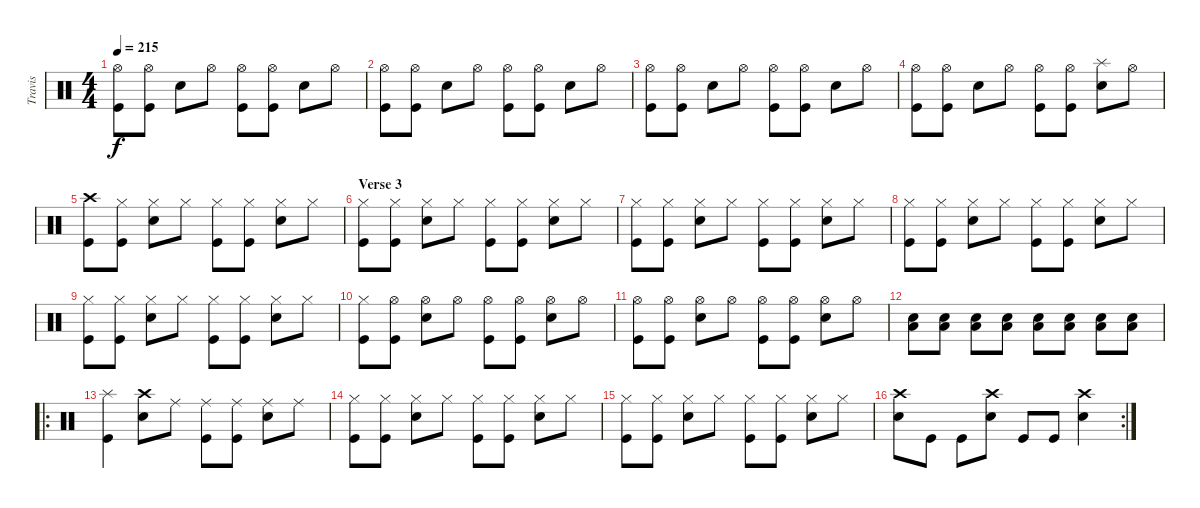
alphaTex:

\track ("Travis" "Travis") {instrument percussion}
\staff {score}
\articulation defaults
\ts (4 4)
\tempo 215
\clef neutral
\ks c
("Hi-Hat (open)" "Kick (hit)").8{dy f} ("Hi-Hat (open)" "Kick (hit)").8 "Snare (hit) 2".8 "Hi-Hat (open)".8 ("Hi-Hat (open)" "Kick (hit)").8 ("Hi-Hat (open)" "Kick (hit)").8 "Snare (hit) 2".8 "Hi-Hat (open)".8 |
("Hi-Hat (open)" "Kick (hit)").8 ("Hi-Hat (open)" "Kick (hit)").8 "Snare (hit) 2".8 "Hi-Hat (open)".8 ("Hi-Hat (open)" "Kick (hit)").8 ("Hi-Hat (open)" "Kick (hit)").8 "Snare (hit) 2".8 "Hi-Hat (open)".8 |
("Hi-Hat (open)" "Kick (hit)").8 ("Hi-Hat (open)" "Kick (hit)").8 "Snare (hit) 2".8 "Hi-Hat (open)".8 ("Hi-Hat (open)" "Kick (hit)").8 ("Hi-Hat (open)" "Kick (hit)").8 "Snare (hit) 2".8 "Hi-Hat (open)".8 |
("Hi-Hat (open)" "Kick (hit)").8 ("Hi-Hat (open)" "Kick (hit)").8 "Snare (hit) 2".8 "Hi-Hat (open)".8 ("Hi-Hat (open)" "Kick (hit)").8 ("Hi-Hat (open)" "Kick (hit)").8 ("Splash (hit)" "Snare (hit) 2").8 "Hi-Hat (open)".8 |
("Crash high (hit)" "Kick (hit)").8 ("Hi-Hat (closed)" "Kick (hit)").8 ("Hi-Hat (closed)" "Snare (hit) 2").8 "Hi-Hat (closed)".8 ("Hi-Hat (closed)" "Kick (hit)").8 ("Hi-Hat (closed)" "Kick (hit)").8 ("Hi-Hat (closed)" "Snare (hit) 2").8 "Hi-Hat (closed)".8 |
\section ("" "Verse 3")
("Hi-Hat (closed)" "Kick (hit)").8 ("Hi-Hat (closed)" "Kick (hit)").8 ("Hi-Hat (closed)" "Snare (hit) 2").8 "Hi-Hat (closed)".8 ("Hi-Hat (closed)" "Kick (hit)").8 ("Hi-Hat (closed)" "Kick (hit)").8 ("Hi-Hat (closed)" "Snare (hit) 2").8 "Hi-Hat (closed)".8 |
("Hi-Hat (closed)" "Kick (hit)").8 ("Hi-Hat (closed)" "Kick (hit)").8 ("Hi-Hat (closed)" "Snare (hit) 2").8 "Hi-Hat (closed)".8 ("Hi-Hat (closed)" "Kick (hit)").8 ("Hi-Hat (closed)" "Kick (hit)").8 ("Hi-Hat (closed)" "Snare (hit) 2").8 "Hi-Hat (closed)".8 |
("Hi-Hat (closed)" "Kick (hit)").8 ("Hi-Hat (closed)" "Kick (hit)").8 ("Hi-Hat (closed)" "Snare (hit) 2").8 "Hi-Hat (closed)".8 ("Hi-Hat (closed)" "Kick (hit)").8 ("Hi-Hat (closed)" "Kick (hit)").8 ("Hi-Hat (closed)" "Snare (hit) 2").8 "Hi-Hat (closed)".8 |
("Hi-Hat (closed)" "Kick (hit)").8 ("Hi-Hat (closed)" "Kick (hit)").8 ("Hi-Hat (closed)" "Snare (hit) 2").8 "Hi-Hat (closed)".8 ("Hi-Hat (closed)" "Kick (hit)").8 ("Hi-Hat (closed)" "Kick (hit)").8 ("Hi-Hat (closed)" "Snare (hit) 2").8 "Hi-Hat (closed)".8 |
("Hi-Hat (closed)" "Kick (hit)").8 ("Hi-Hat (open)" "Kick (hit)").8 ("Hi-Hat (open)" "Snare (hit) 2").8 "Hi-Hat (open)".8 ("Hi-Hat (open)" "Kick (hit)").8 ("Hi-Hat (open)" "Kick (hit)").8 ("Hi-Hat (open)" "Snare (hit) 2").8 "Hi-Hat (open)".8 |
("Hi-Hat (open)" "Kick (hit)").8 ("Hi-Hat (open)" "Kick (hit)").8 ("Hi-Hat (open)" "Snare (hit) 2").8 "Hi-Hat (open)".8 ("Hi-Hat (open)" "Kick (hit)").8 ("Hi-Hat (open)" "Kick (hit)").8 ("Hi-Hat (open)" "Snare (hit) 2").8 "Hi-Hat (open)".8 |
("Low Tom (hit)" "Snare (hit) 2").8 ("Low Tom (hit)" "Snare (hit) 2").8 ("Low Tom (hit)" "Snare (hit) 2").8 ("Low Tom (hit)" "Snare (hit) 2").8 ("Low Tom (hit)" "Snare (hit) 2").8 ("Low Tom (hit)" "Snare (hit) 2").8 ("Low Tom (hit)" "Snare (hit) 2").8 ("Low Tom (hit)" "Snare (hit) 2").8 |
\ro
("Splash (hit)" "Kick (hit)").4 ("Crash high (hit)" "Snare (hit) 2").8 "Ride (middle)".8 ("Ride (middle)" "Kick (hit)").8 ("Ride (middle)" "Kick (hit)").8 ("Ride (middle)" "Snare (hit) 2").8 "Ride (middle)".8 |
("Hi-Hat (closed)" "Kick (hit)").8 ("Hi-Hat (closed)" "Kick (hit)").8 ("Hi-Hat (closed)" "Snare (hit) 2").8 "Hi-Hat (closed)".8 ("Hi-Hat (closed)" "Kick (hit)").8 ("Hi-Hat (closed)" "Kick (hit)").8 ("Hi-Hat (closed)" "Snare (hit) 2").8 "Hi-Hat (closed)".8 |
("Hi-Hat (closed)" "Kick (hit)").8 ("Hi-Hat (closed)" "Kick (hit)").8 ("Hi-Hat (closed)" "Snare (hit) 2").8 "Hi-Hat (closed)".8 ("Hi-Hat (closed)" "Kick (hit)").8 ("Hi-Hat (closed)" "Kick (hit)").8 ("Hi-Hat (closed)" "Snare (hit) 2").8 "Hi-Hat (closed)".8 |
\rc 2
("Crash high (hit)" "Snare (hit) 2").8 "Kick (hit)".8 "Kick (hit)".8 ("Crash high (hit)" "Snare (hit) 2").8 "Kick (hit)".8 "Kick (hit)".8 ("Crash high (hit)" "Snare (hit) 2").4
